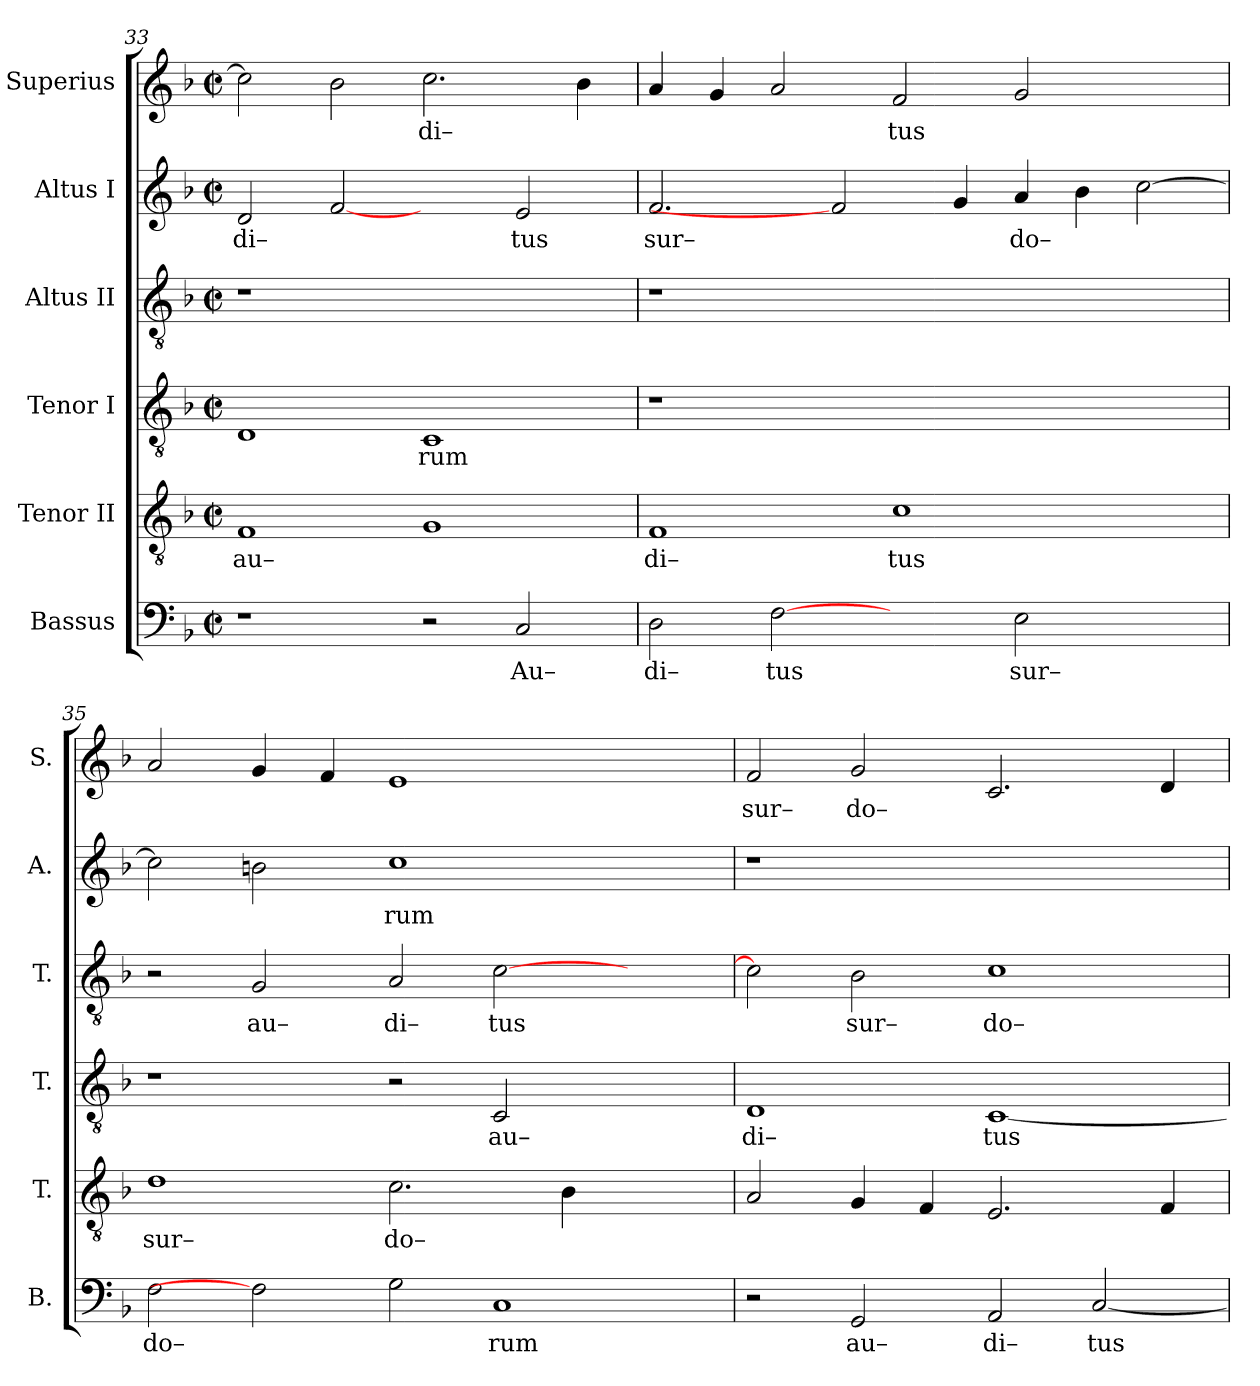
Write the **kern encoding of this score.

**kern	**text	**kern	**text	**kern	**text	**kern	**text	**kern	**text	**kern	**text
*part6	*part6	*part5	*part5	*part4	*part4	*part3	*part3	*part2	*part2	*part1	*part1
*staff6	*staff6	*staff5	*staff5	*staff4	*staff4	*staff3	*staff3	*staff2	*staff2	*staff1	*staff1
*I"Bassus	*	*I"Tenor II	*	*I"Tenor I	*	*I"Altus II	*	*I"Altus I	*	*I"Superius	*
*I'B.	*	*I'T.	*	*I'T.	*	*I'T.	*	*I'A.	*	*I'S.	*
*clefF4	*	*clefGv2	*	*clefGv2	*	*clefGv2	*	*clefG2	*	*clefG2	*
*	*	*ITrd7c12	*	*ITrd7c12	*	*ITrd7c12	*	*	*	*	*
*k[b-]	*	*k[b-]	*	*k[b-]	*	*k[b-]	*	*k[b-]	*	*k[b-]	*
*F:	*	*F:	*	*F:	*	*F:	*	*F:	*	*F:	*
*M2/2	*	*M2/2	*	*M2/2	*	*M2/2	*	*M2/2	*	*M2/2	*
*met(c|)	*	*met(c|)	*	*met(c|)	*	*met(c|)	*	*met(c|)	*	*met(c|)	*
=33	=33	=33	=33	=33	=33	=33	=33	=33	=33	=33	=33
!	!	!	!LO:LY:b:color=#000000	!	!	!LO:N:vis=1	!	!	!	!	!
!	!	!	!	!	!	!	!	!	!LO:LY:b:color=#000000	!	!
1r	.	1FFi	au–	1DDi	.	1r	.	2di/	di–	2cci\]	.
.	.	.	.	.	.	.	.	[2fi	.	2b-i\	.
!	!	!	!	!	!LO:LY:b:color=#000000	!	!	!	!	!	!
!	!	!	!	!	!	!	!	!	!	!	!LO:LY:b:color=#000000
2r	.	1GGi	.	1CCi	rum	1ryy	.	2ryy	.	2.cci\	di–
!	!LO:LY:b:color=#000000	!	!	!	!	!	!	!	!	!	!
!	!	!	!	!	!	!	!	!	!LO:LY:b:color=#000000	!	!
2Ci/	Au–	.	.	.	.	.	.	2ei/	tus	.	.
.	.	.	.	.	.	.	.	.	.	4b-i\	.
!!LO:LB:g=z
=34	=34	=34	=34	=34	=34	=34	=34	=34	=34	=34	=34
!	!LO:LY:b:color=#000000	!	!	!	!	!	!	!	!	!	!
!	!	!	!LO:LY:b:color=#000000	!LO:N:vis=1	!	!LO:N:vis=1	!	!	!	!	!
!	!	!	!	!	!	!	!	!	!LO:LY:b:color=#000000	!	!
2Di\	di–	1FFi	di–	1r	.	1r	.	2.fi/	sur–	4ai/	.
.	.	.	.	.	.	.	.	.	.	4gi/	.
!	!LO:LY:b:color=#000000	!	!	!	!	!	!	!	!	!	!
[2Fi	tus	.	.	.	.	.	.	.	.	2ai/	.
.	.	.	.	.	.	.	.	2fi]	.	.	.
!	!	!	!LO:LY:b:color=#000000	!	!	!	!	!	!	!	!
!	!	!	!	!	!	!	!	!	!	!	!LO:LY:b:color=#000000
2ryy	.	1Ci	tus	1.ryy	.	1.ryy	.	.	.	2fi/	tus
.	.	.	.	.	.	.	.	4gi/	.	.	.
!	!LO:LY:b:color=#000000	!	!	!	!	!	!	!	!	!	!
!	!	!	!	!	!	!	!	!	!LO:LY:b:color=#000000	!	!
2Ei\	sur–	.	.	.	.	.	.	4ai/	do–	2gi/	.
.	.	.	.	.	.	.	.	4b-i\	.	.	.
2ryy	.	2ryy	.	.	.	.	.	[>2cci\	.	2ryy	.
=35	=35	=35	=35	=35	=35	=35	=35	=35	=35	=35	=35
!	!LO:LY:b:color=#000000	!	!	!	!	!	!	!	!	!	!
!	!	!	!LO:LY:b:color=#000000	!	!	!	!	!	!	!	!
2Fi\	do–	1Di	sur–	1r	.	2r	.	2cci\]	.	2ai/	.
!	!	!	!	!	!	!	!LO:LY:b:color=#000000	!	!	!	!
2Fi]	.	.	.	.	.	2GGi/	au–	2bni\	.	4gi/	.
.	.	.	.	.	.	.	.	.	.	4fi/	.
!	!	!	!LO:LY:b:color=#000000	!	!	!	!	!	!	!	!
!	!	!	!	!	!	!	!LO:LY:b:color=#000000	!	!	!	!
!	!	!	!	!	!	!	!	!	!LO:LY:b:color=#000000	!	!
2Gi\	.	2.Ci\	do–	2r	.	2AAi/	di–	1cci	rum	1ei	.
!	!LO:LY:b:color=#000000	!	!	!	!	!	!	!	!	!	!
!	!	!	!	!	!LO:LY:b:color=#000000	!	!	!	!	!	!
!	!	!	!	!	!	!	!LO:LY:b:color=#000000	!	!	!	!
1Ci	rum	.	.	2CCi/	au–	[>2Ci\	tus	.	.	.	.
.	.	4BB-i\	.	.	.	.	.	.	.	.	.
.	.	2ryy	.	2ryy	.	2ryy	.	2ryy	.	2ryy	.
=36	=36	=36	=36	=36	=36	=36	=36	=36	=36	=36	=36
!	!	!	!	!	!LO:LY:b:color=#000000	!	!	!LO:N:vis=1	!	!	!
!	!	!	!	!	!	!	!	!	!	!	!LO:LY:b:color=#000000
2r	.	2AAi/	.	1DDi	di–	2Ci\]	.	1r	.	2fi/	sur–
!	!LO:LY:b:color=#000000	!	!	!	!	!	!	!	!	!	!
!	!	!	!	!	!	!	!LO:LY:b:color=#000000	!	!	!	!
!	!	!	!	!	!	!	!	!	!	!	!LO:LY:b:color=#000000
2GGi/	au–	4GGi/	.	.	.	2BB-i\	sur–	.	.	2gi/	do–
.	.	4FFi/	.	.	.	.	.	.	.	.	.
!	!LO:LY:b:color=#000000	!	!	!	!	!	!	!	!	!	!
!	!	!	!	!	!LO:LY:b:color=#000000	!	!	!	!	!	!
!	!	!	!	!	!	!	!LO:LY:b:color=#000000	!	!	!	!
2AAi/	di–	2.EEi/	.	[<1CCi	tus	1Ci	do–	1ryy	.	2.ci/	.
!	!LO:LY:b:color=#000000	!	!	!	!	!	!	!	!	!	!
[<2Ci/	tus	.	.	.	.	.	.	.	.	.	.
.	.	4FFi/	.	.	.	.	.	.	.	4di/	.
=	=	=	=	=	=	=	=	=	=	=	=
*-	*-	*-	*-	*-	*-	*-	*-	*-	*-	*-	*-
